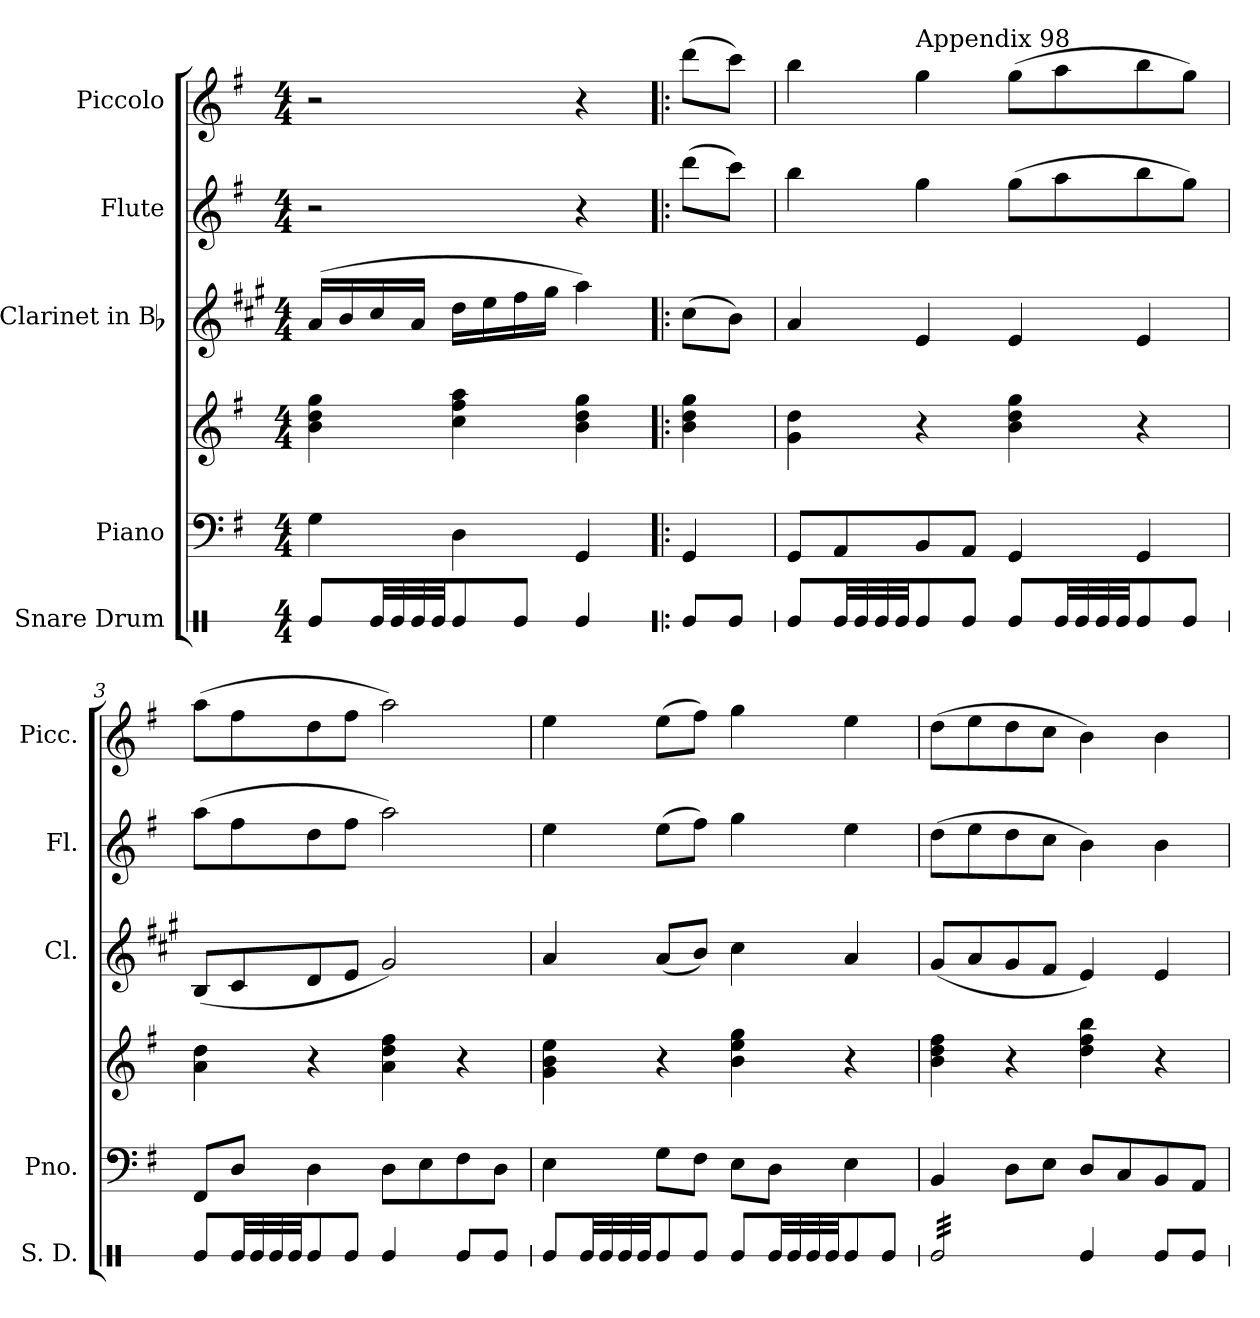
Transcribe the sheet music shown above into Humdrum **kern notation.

**kern	**kern	**kern	**kern	**kern	**kern
*part5	*part4	*part4	*part3	*part2	*part1
*staff6	*staff5	*staff4	*staff3	*staff2	*staff1
*I"Snare Drum	*I"Piano	*	*I"Clarinet in Bb	*I"Flute	*I"Piccolo
*I'S. D.	*I'Pno.	*	*I'Cl.	*I'Fl.	*I'Picc.
!!LO:PB:g=z
*stria1	*	*	*	*	*
*clefX	*clefF4	*clefG2	*clefG2	*clefG2	*clefG2
*	*	*	*ITrd1c2	*	*ITrd-7c-12
*k[]	*k[f#]	*k[f#]	*k[f#]	*k[f#]	*k[f#]
*C:	*G:	*G:	*G:	*G:	*G:
*M4/4	*M4/4	*M4/4	*M4/4	*M4/4	*M4/4
*MM120	*MM120	*MM120	*MM120	*MM120	*MM120
=1	=1	=1	=1	=1	=1
8Rei/L	4Gi\	4bi\ 4ddi 4ggi	(16gi/LL	2r	2r
.	.	.	16ai/	.	.
*tremolo	*	*	*	*	*
32Rei/	.	.	16bi/	.	.
32Rei/	.	.	.	.	.
32Rei/	.	.	16gi/JJ	.	.
32Rei/	.	.	.	.	.
*Xtremolo	*	*	*	*	*
8Rei/	4Di\	4cci\ 4ff#i 4aai	16cci\LL	.	.
.	.	.	16ddi\	.	.
8Rei/J	.	.	16eei\	.	.
.	.	.	16ff#i\JJ	.	.
4Rei/	4GGi/	4bi\ 4ddi 4ggi	4ggi\)	4r	4r
=1X1!|:	=1X1!|:	=1X1!|:	=1X1!|:	=1X1!|:	=1X1!|:
8Rei/L	4GGi/	4bi\ 4ddi 4ggi	(8bi\L	(8dddi\L	(8ddddi\L
8Rei/J	.	.	8ai\J)	8ccci\J)	8cccci\J)
=2	=2	=2	=2	=2	=2
8Rei/L	8GGi/L	4gi\ 4ddi	4gi/	4bbi\	4bbbi\
*tremolo	*	*	*	*	*
32Rei/	8AAi/	.	.	.	.
32Rei/	.	.	.	.	.
32Rei/	.	.	.	.	.
32Rei/	.	.	.	.	.
*Xtremolo	*	*	*	*	*
!	!	!	!	!	!LO:TX:a:t=Appendix 98
8Rei/	8BBi/	4r	4di/	4ggi\	4gggi\
8Rei/J	8AAi/J	.	.	.	.
8Rei/L	4GGi/	4bi\ 4ddi 4ggi	4di/	(8ggi\L	(8gggi\L
*tremolo	*	*	*	*	*
32Rei/	.	.	.	8aai\	8aaai\
32Rei/	.	.	.	.	.
32Rei/	.	.	.	.	.
32Rei/	.	.	.	.	.
*Xtremolo	*	*	*	*	*
8Rei/	4GGi/	4r	4di/	8bbi\	8bbbi\
8Rei/J	.	.	.	8ggi\J)	8gggi\J)
=3	=3	=3	=3	=3	=3
8Rei/L	8FF#i/L	4ai\ 4ddi	(8Ai/L	(8aai\L	(8aaai\L
*tremolo	*	*	*	*	*
32Rei/	8Di/J	.	8Bi/	8ff#i\	8fff#i\
32Rei/	.	.	.	.	.
32Rei/	.	.	.	.	.
32Rei/	.	.	.	.	.
*Xtremolo	*	*	*	*	*
8Rei/	4Di\	4r	8ci/	8ddi\	8dddi\
8Rei/J	.	.	8di/J	8ff#i\J	8fff#i\J
4Rei/	8Di\L	4ai\ 4ddi 4ff#i	2f#i/)	2aai\)	2aaai\)
.	8Ei\	.	.	.	.
8Rei/L	8F#i\	4r	.	.	.
8Rei/J	8Di\J	.	.	.	.
=4	=4	=4	=4	=4	=4
8Rei/L	4Ei\	4gi\ 4bi 4eei	4gi/	4eei\	4eeei\
*tremolo	*	*	*	*	*
32Rei/	.	.	.	.	.
32Rei/	.	.	.	.	.
32Rei/	.	.	.	.	.
32Rei/	.	.	.	.	.
*Xtremolo	*	*	*	*	*
8Rei/	8Gi\L	4r	(8gi/L	(8eei\L	(8eeei\L
8Rei/J	8F#i\J	.	8ai/J)	8ff#i\J)	8fff#i\J)
8Rei/L	8Ei\L	4bi\ 4eei 4ggi	4bi\	4ggi\	4gggi\
*tremolo	*	*	*	*	*
32Rei/	8Di\J	.	.	.	.
32Rei/	.	.	.	.	.
32Rei/	.	.	.	.	.
32Rei/	.	.	.	.	.
*Xtremolo	*	*	*	*	*
8Rei/	4Ei\	4r	4gi/	4eei\	4eeei\
8Rei/J	.	.	.	.	.
=5	=5	=5	=5	=5	=5
*tremolo	*	*	*	*	*
32Rei/LLL	4BBi/	4bi\ 4ddi 4ff#i	(8f#i/L	(8ddi\L	(8dddi\L
32Rei/	.	.	.	.	.
32Rei/	.	.	.	.	.
32Rei/	.	.	.	.	.
32Rei/	.	.	8gi/	8eei\	8eeei\
32Rei/	.	.	.	.	.
32Rei/	.	.	.	.	.
32Rei/	.	.	.	.	.
32Rei/	8Di\L	4r	8f#i/	8ddi\	8dddi\
32Rei/	.	.	.	.	.
32Rei/	.	.	.	.	.
32Rei/	.	.	.	.	.
32Rei/	8Ei\J	.	8ei/J	8cci\J	8ccci\J
32Rei/	.	.	.	.	.
32Rei/	.	.	.	.	.
32Rei/JJJ	.	.	.	.	.
*Xtremolo	*	*	*	*	*
4Rei/	8Di/L	4ddi\ 4ff#i 4bbi	4di/)	4bi\)	4bbi\)
.	8Ci/	.	.	.	.
8Rei/L	8BBi/	4r	4di/	4bi\	4bbi\
8Rei/J	8AAi/J	.	.	.	.
=	=	=	=	=	=
*-	*-	*-	*-	*-	*-
